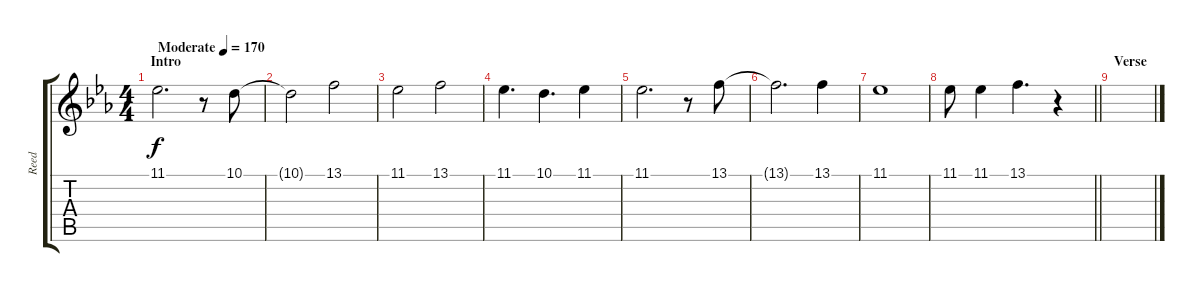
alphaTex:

\track ("Reed" "Reed") {instrument tenorsax}
\staff {score tabs}
\tuning (E4 B3 G3 D3 A2 E2) {hide}
\ts (4 4)
\section ("" "Intro")
\tempo (170 "Moderate")
\clef g2
\ks eb
11.1.2{d dy f instrument tenorsax} r.8 10.1.8 |
10.1{t}.2 13.1.2 |
11.1.2 13.1.2 |
11.1.4{d} 10.1.4{d} 11.1.4 |
11.1.2{d} r.8 13.1.8 |
13.1{t}.2{d} 13.1.4 |
11.1.1 |
\barLineRight lightlight
11.1.8 11.1.4 13.1.4{d} r.4 |
\section ("" "Verse")
